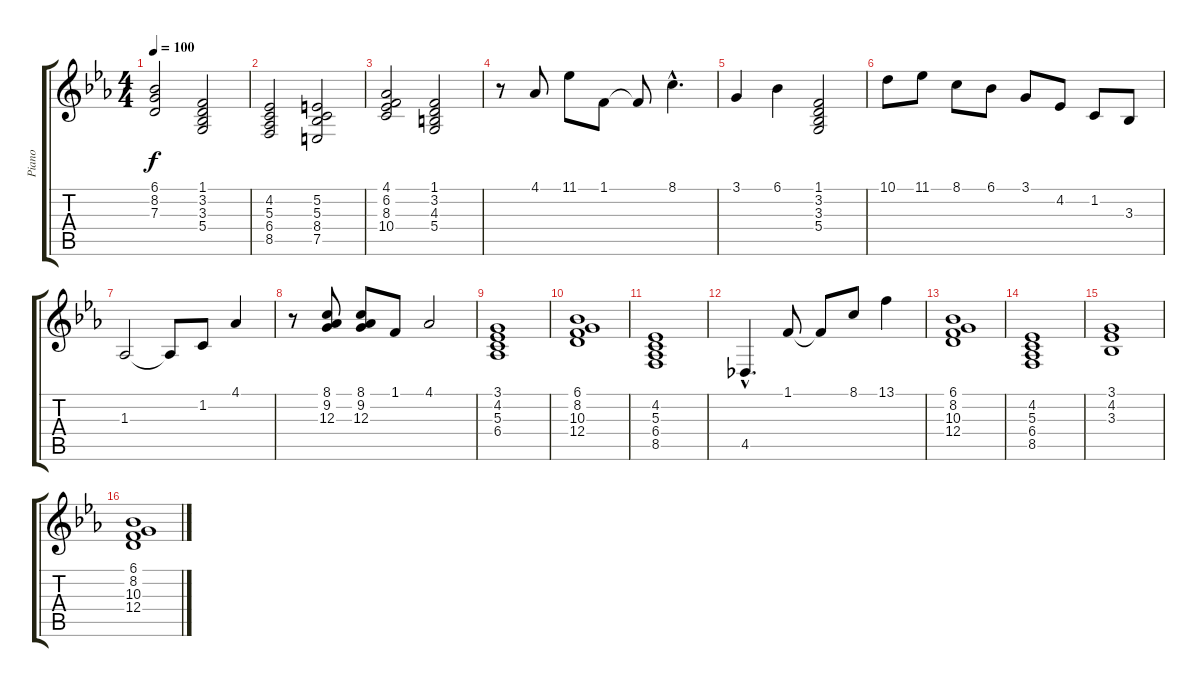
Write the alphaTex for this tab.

\track ("Piano" "Piano") {instrument electricpiano1}
\staff {score tabs}
\tuning (E4 B3 G3 D3 A2 E2) {hide}
\ts (4 4)
\tempo 100
\clef g2
\ks eb
(6.1 8.2 7.3).2{dy f} (1.1 3.2 3.3 5.4).2 |
(4.2 5.3 6.4 8.5).2 (5.2 5.3 8.4 7.5).2 |
(4.1 6.2 8.3 10.4).2 (1.1 3.2 4.3 5.4).2 |
r.8 4.1.8 11.1.8 1.1.8 1.1{t}.8 8.1{hac}.4{d} |
3.1.4 6.1.4 (1.1 3.2 3.3 5.4).2 |
10.1.8 11.1.8 8.1.8 6.1.8 3.1.8 4.2.8 1.2.8 3.3.8 |
1.3.2 1.3{t}.8 1.2.8 4.1.4 |
r.8 (8.1 9.2 12.3).8 (8.1 9.2 12.3).8 1.1.8 4.1.2 |
(3.1 4.2 5.3 6.4).1 |
(6.1 8.2 10.3 12.4).1 |
(4.2 5.3 6.4 8.5).1 |
4.5{hac}.4{d} 1.1.8 1.1{t}.8 8.1.8 13.1.4 |
(6.1 8.2 10.3 12.4).1 |
(4.2 5.3 6.4 8.5).1 |
(3.1 4.2 3.3).1 |
(6.1 8.2 10.3 12.4).1
